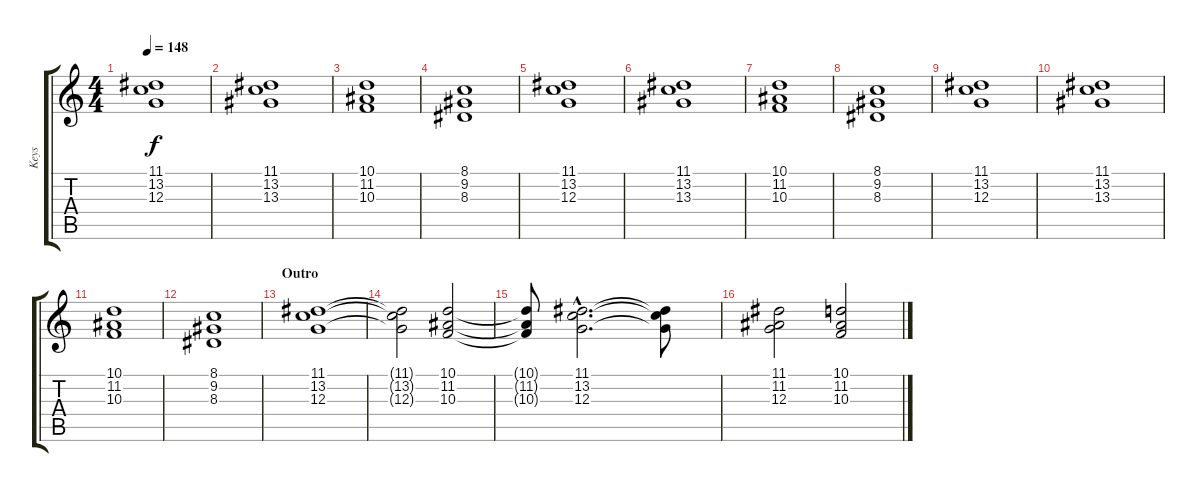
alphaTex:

\track ("Keys" "Keys") {instrument stringensemble1}
\staff {score tabs}
\tuning (E4 B3 G3 D3 A2 E2) {hide}
\ts (4 4)
\tempo 148
\clef g2
\ks c
(11.1 13.2 12.3).1{dy f} |
(11.1 13.2 13.3).1 |
(10.1 11.2 10.3).1 |
(8.1 9.2 8.3).1 |
(11.1 13.2 12.3).1 |
(11.1 13.2 13.3).1 |
(10.1 11.2 10.3).1 |
(8.1 9.2 8.3).1 |
(11.1 13.2 12.3).1 |
(11.1 13.2 13.3).1 |
(10.1 11.2 10.3).1 |
(8.1 9.2 8.3).1 |
\section ("" "Outro")
(11.1 13.2 12.3).1 |
(11.1{t} 13.2{t} 12.3{t}).2 (10.1 11.2 10.3).2 |
(10.1{t} 11.2{t} 10.3{t}).8 (11.1{hac} 13.2{hac} 12.3{hac}).2{d} (11.1{t} 13.2{t} 12.3{t}).8 |
(11.1 11.2 12.3).2 (10.1 11.2 10.3).2
